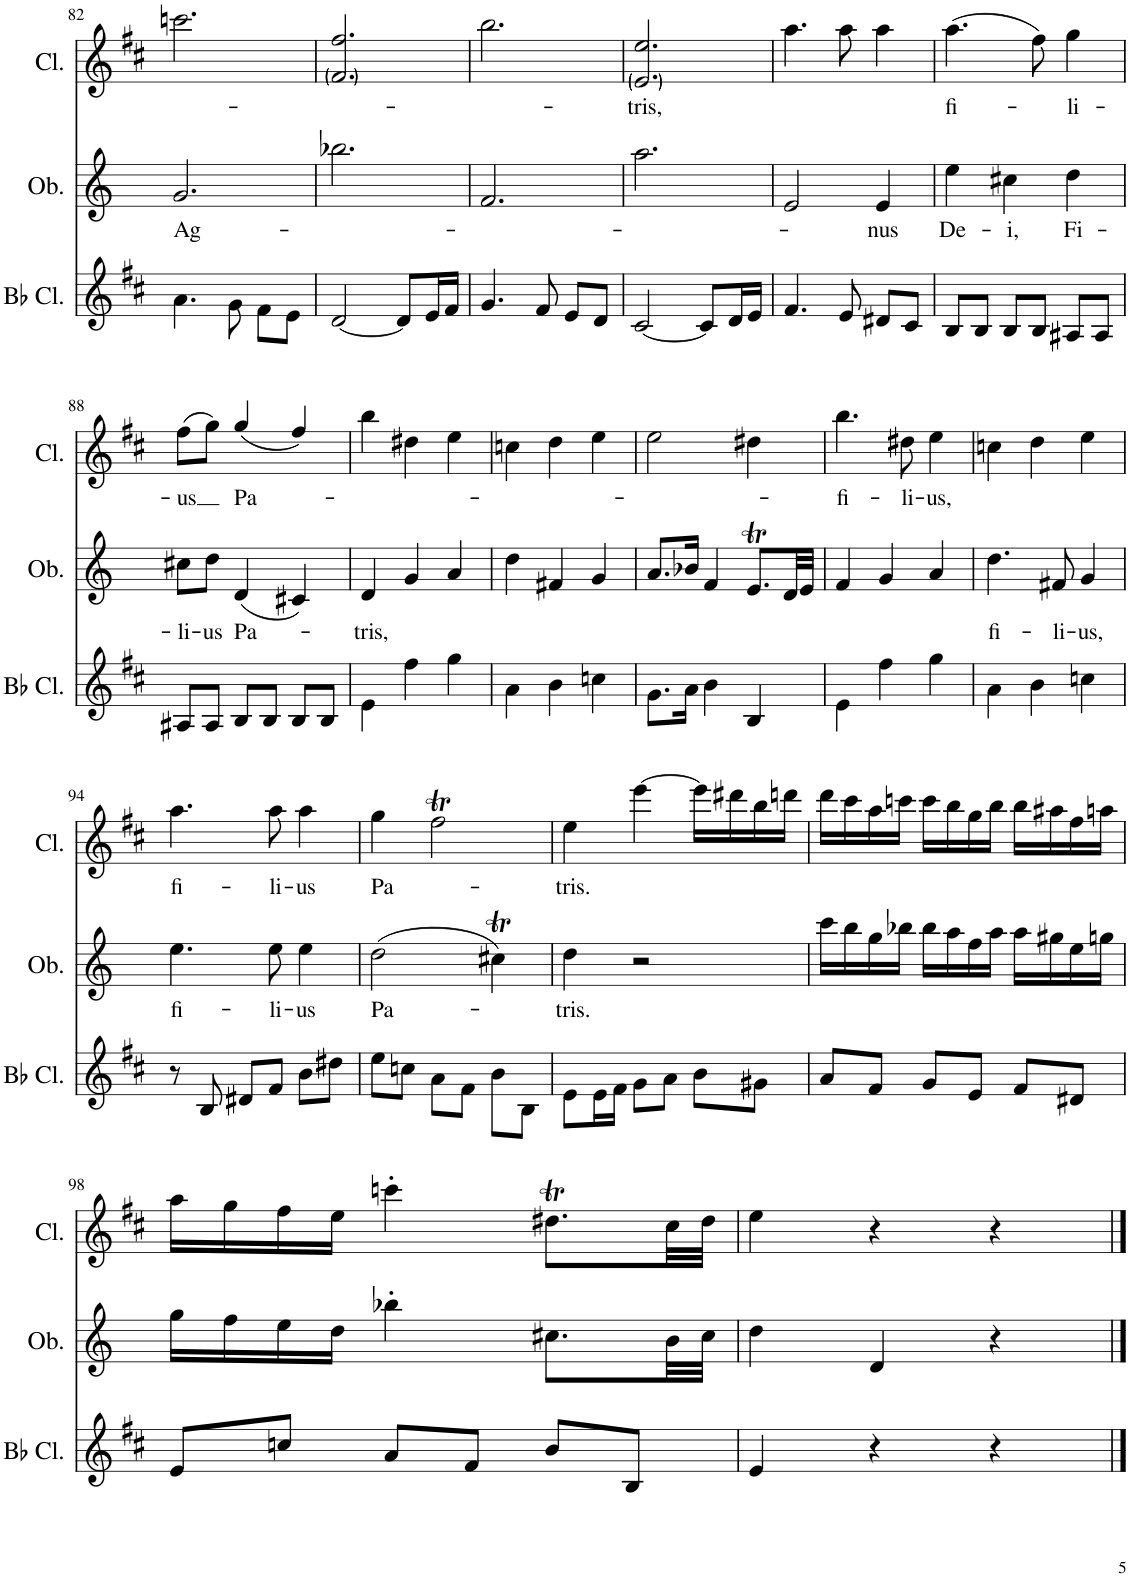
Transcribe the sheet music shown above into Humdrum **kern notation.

**kern	**kern	**text	**kern	**text
*part3	*part2	*part2	*part1	*part1
*staff3	*staff2	*staff2	*staff1	*staff1
*I"Bb Clarinet	*I"Oboe	*	*I"Clarinet	*
*I'Bb Cl.	*I'Ob.	*	*I'Cl.	*
!!LO:PB:g=z
*clefG2	*clefG2	*	*clefG2	*
*Trd1c2	*	*	*Trd1c2	*
*k[f#c#]	*k[]	*	*k[f#c#]	*
*M3/4	*M3/4	*	*M3/4	*
=82	=82	=82	=82	=82
!	!	!LO:LY:b	!	!
4.a\	2.g/	Ag-	2.cccn\	.
8g\	.	.	.	.
8f#\L	.	.	.	.
8e\J	.	.	.	.
=83	=83	=83	=83	=83
[2d/	2.bb-X\	.	2.f#/ 2.ff#/	.
8d/L]	.	.	.	.
16e/L	.	.	.	.
16f#/JJ	.	.	.	.
=84	=84	=84	=84	=84
4.g/	2.f/	.	2.bb\	.
8f#/	.	.	.	.
8e/L	.	.	.	.
8d/J	.	.	.	.
=85	=85	=85	=85	=85
!	!	!	!	!LO:LY:b
[2c#/	2.aa\	.	2.e/ 2.ee/	-tris,
8c#/L]	.	.	.	.
16d/L	.	.	.	.
16e/JJ	.	.	.	.
=86	=86	=86	=86	=86
4.f#/	2e/	.	4.aa\	.
8e/	.	.	8aa\	.
!	!	!LO:LY:b	!	!
8d#X/L	4e/	-nus	4aa\	.
8c#/J	.	.	.	.
=87	=87	=87	=87	=87
!	!	!LO:LY:b	!	!LO:LY:b
8B/L	4ee\	De-	(4.aa\	ﬁ-
8B/J	.	.	.	.
!	!	!LO:LY:b	!	!
8B/L	4cc#X\	-i,	.	.
8B/J	.	.	8ff#\)	.
!	!	!LO:LY:b	!	!LO:LY:b
8A#X/L	4dd\	Fi-	4gg\	-li-
8A#/J	.	.	.	.
!!LO:LB:g=z
=88	=88	=88	=88	=88
!	!	!LO:LY:b	!	!LO:LY:b
8A#X/L	8cc#X\L	-li-	(8ff#\L	-us
!	!	!LO:LY:b	!	!
8A#/J	8dd\J	-us	8gg\J)	.
!	!	!LO:LY:b	!	!LO:LY:b
8B/L	(4d/	Pa-	(4gg/	Pa-
8B/J	.	.	.	.
8B/L	4c#X/)	.	4ff#/)	.
8B/J	.	.	.	.
=89	=89	=89	=89	=89
!	!	!LO:LY:b	!	!
4e\	4d/	-tris,	4bb\	.
4ff#\	4g/	.	4dd#X\	.
4gg\	4a/	.	4ee\	.
=90	=90	=90	=90	=90
4a\	4dd\	.	4ccn\	.
4b\	4f#X/	.	4dd\	.
4ccn\	4g/	.	4ee\	.
=91	=91	=91	=91	=91
8.g\L	8.a/L	.	2ee\	.
16a\Jk	16b-X/Jk	.	.	.
4b\	4f/	.	.	.
4B/	8.et/L	.	4dd#X\	.
.	32d/LL	.	.	.
.	32e/JJJ	.	.	.
=92	=92	=92	=92	=92
!	!	!	!	!LO:LY:b
4e\	4f/	.	4.bb\	ﬁ-
4ff#\	4g/	.	.	.
!	!	!	!	!LO:LY:b
.	.	.	8dd#X\	-li-
!	!	!	!	!LO:LY:b
4gg\	4a/	.	4ee\	-us,
=93	=93	=93	=93	=93
!	!	!LO:LY:b	!	!
4a\	4.dd\	ﬁ-	4ccn\	.
4b\	.	.	4dd\	.
!	!	!LO:LY:b	!	!
.	8f#X/	-li-	.	.
!	!	!LO:LY:b	!	!
4ccn\	4g/	-us,	4ee\	.
!!LO:LB:g=z
=94	=94	=94	=94	=94
!	!	!LO:LY:b	!	!LO:LY:b
8r	4.ee\	ﬁ-	4.aa\	ﬁ-
8B/	.	.	.	.
8d#X/L	.	.	.	.
!	!	!LO:LY:b	!	!LO:LY:b
8f#/J	8ee\	-li-	8aa\	-li-
!	!	!LO:LY:b	!	!LO:LY:b
8b\L	4ee\	-us	4aa\	-us
8dd#X\J	.	.	.	.
=95	=95	=95	=95	=95
!	!	!LO:LY:b	!	!LO:LY:b
8ee\L	(2dd\	Pa-	4gg\	Pa-
8ccn\J	.	.	.	.
8a\L	.	.	2ff#t\	.
8f#\J	.	.	.	.
8b\L	4cc#Xt\)	.	.	.
8B\J	.	.	.	.
=96	=96	=96	=96	=96
!	!	!LO:LY:b	!	!LO:LY:b
8e\L	4dd\	-tris.	4ee\	-tris.
16e\L	.	.	.	.
16f#\JJ	.	.	.	.
8g\L	2r	.	[4eee\	.
8a\J	.	.	.	.
8b\L	.	.	16eee\LL]	.
.	.	.	16ddd#X\	.
8g#X\J	.	.	16bb\	.
.	.	.	16dddn\JJ	.
=97	=97	=97	=97	=97
8a/L	16ccc\LL	.	16ddd\LL	.
.	16bb\	.	16ccc#\	.
8f#/J	16gg\	.	16aa\	.
.	16bb-X\JJ	.	16cccn\JJ	.
8g/L	16bb-\LL	.	16ccc\LL	.
.	16aa\	.	16bb\	.
8e/J	16ff\	.	16gg\	.
.	16aa\JJ	.	16bb\JJ	.
8f#/L	16aa\LL	.	16bb\LL	.
.	16gg#X\	.	16aa#X\	.
8d#X/J	16ee\	.	16ff#\	.
.	16ggn\JJ	.	16aan\JJ	.
!!LO:LB:g=z
=98	=98	=98	=98	=98
8e/L	16gg\LL	.	16aa\LL	.
.	16ff\	.	16gg\	.
8ccn/J	16ee\	.	16ff#\	.
.	16dd\JJ	.	16ee\JJ	.
8a/L	4bb-X'\	.	4cccn'\	.
8f#/J	.	.	.	.
8b/L	8.cc#X\L	.	8.dd#Xt\L	.
8B/J	.	.	.	.
.	32b\LL	.	32cc#\LL	.
.	32cc#\JJJ	.	32dd#\JJJ	.
=99	=99	=99	=99	=99
4e/	4dd\	.	4ee\	.
4r	4d/	.	4r	.
4r	4r	.	4r	.
==	==	==	==	==
*-	*-	*-	*-	*-
